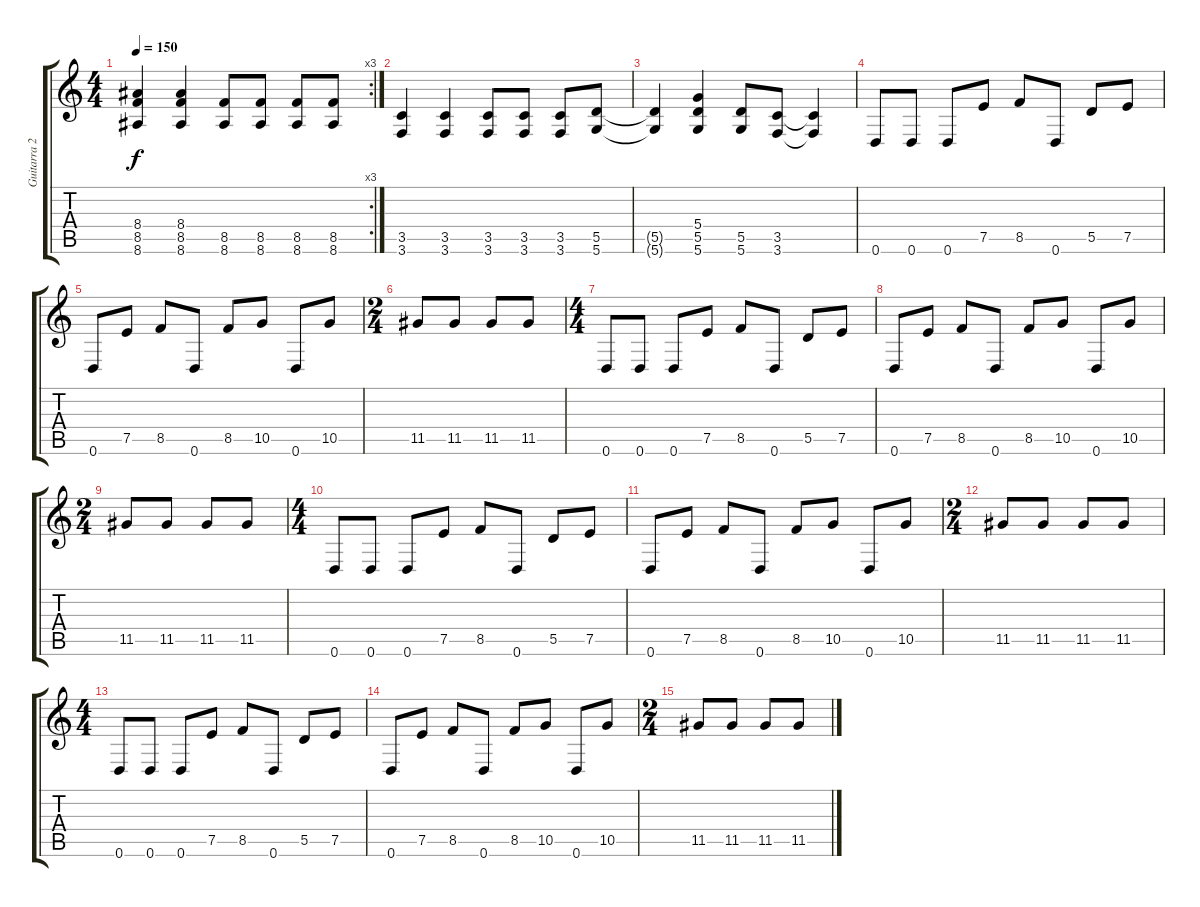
\track ("Guitarra 2" "Guitarra 2") {instrument distortionguitar}
\staff {score tabs}
\tuning (E4 B3 G3 D3 A2 D2) {hide}
\rc 3
\ts (4 4)
\tempo 150
\clef g2
\ks c
(8.4{t} 8.5{t} 8.6{t}).4{dy f} (8.4 8.5 8.6).4 (8.5 8.6).8 (8.5 8.6).8 (8.5 8.6).8 (8.5 8.6).8 |
(3.5 3.6).4 (3.5 3.6).4 (3.5 3.6).8 (3.5 3.6).8 (3.5 3.6).8 (5.5 5.6).8 |
(5.5{t} 5.6{t}).4 (5.4 5.5 5.6).4 (5.5 5.6).8 (3.5 3.6).8 (3.5{t} 3.6{t}).4 |
0.6.8 0.6.8 0.6.8 7.5.8 8.5.8 0.6.8 5.5.8 7.5.8 |
0.6.8 7.5.8 8.5.8 0.6.8 8.5.8 10.5.8 0.6.8 10.5.8 |
\ts (2 4)
11.5.8 11.5.8 11.5.8 11.5.8 |
\ts (4 4)
0.6.8 0.6.8 0.6.8 7.5.8 8.5.8 0.6.8 5.5.8 7.5.8 |
0.6.8 7.5.8 8.5.8 0.6.8 8.5.8 10.5.8 0.6.8 10.5.8 |
\ts (2 4)
11.5.8 11.5.8 11.5.8 11.5.8 |
\ts (4 4)
0.6.8 0.6.8 0.6.8 7.5.8 8.5.8 0.6.8 5.5.8 7.5.8 |
0.6.8 7.5.8 8.5.8 0.6.8 8.5.8 10.5.8 0.6.8 10.5.8 |
\ts (2 4)
11.5.8 11.5.8 11.5.8 11.5.8 |
\ts (4 4)
0.6.8 0.6.8 0.6.8 7.5.8 8.5.8 0.6.8 5.5.8 7.5.8 |
0.6.8 7.5.8 8.5.8 0.6.8 8.5.8 10.5.8 0.6.8 10.5.8 |
\ts (2 4)
11.5.8 11.5.8 11.5.8 11.5.8
